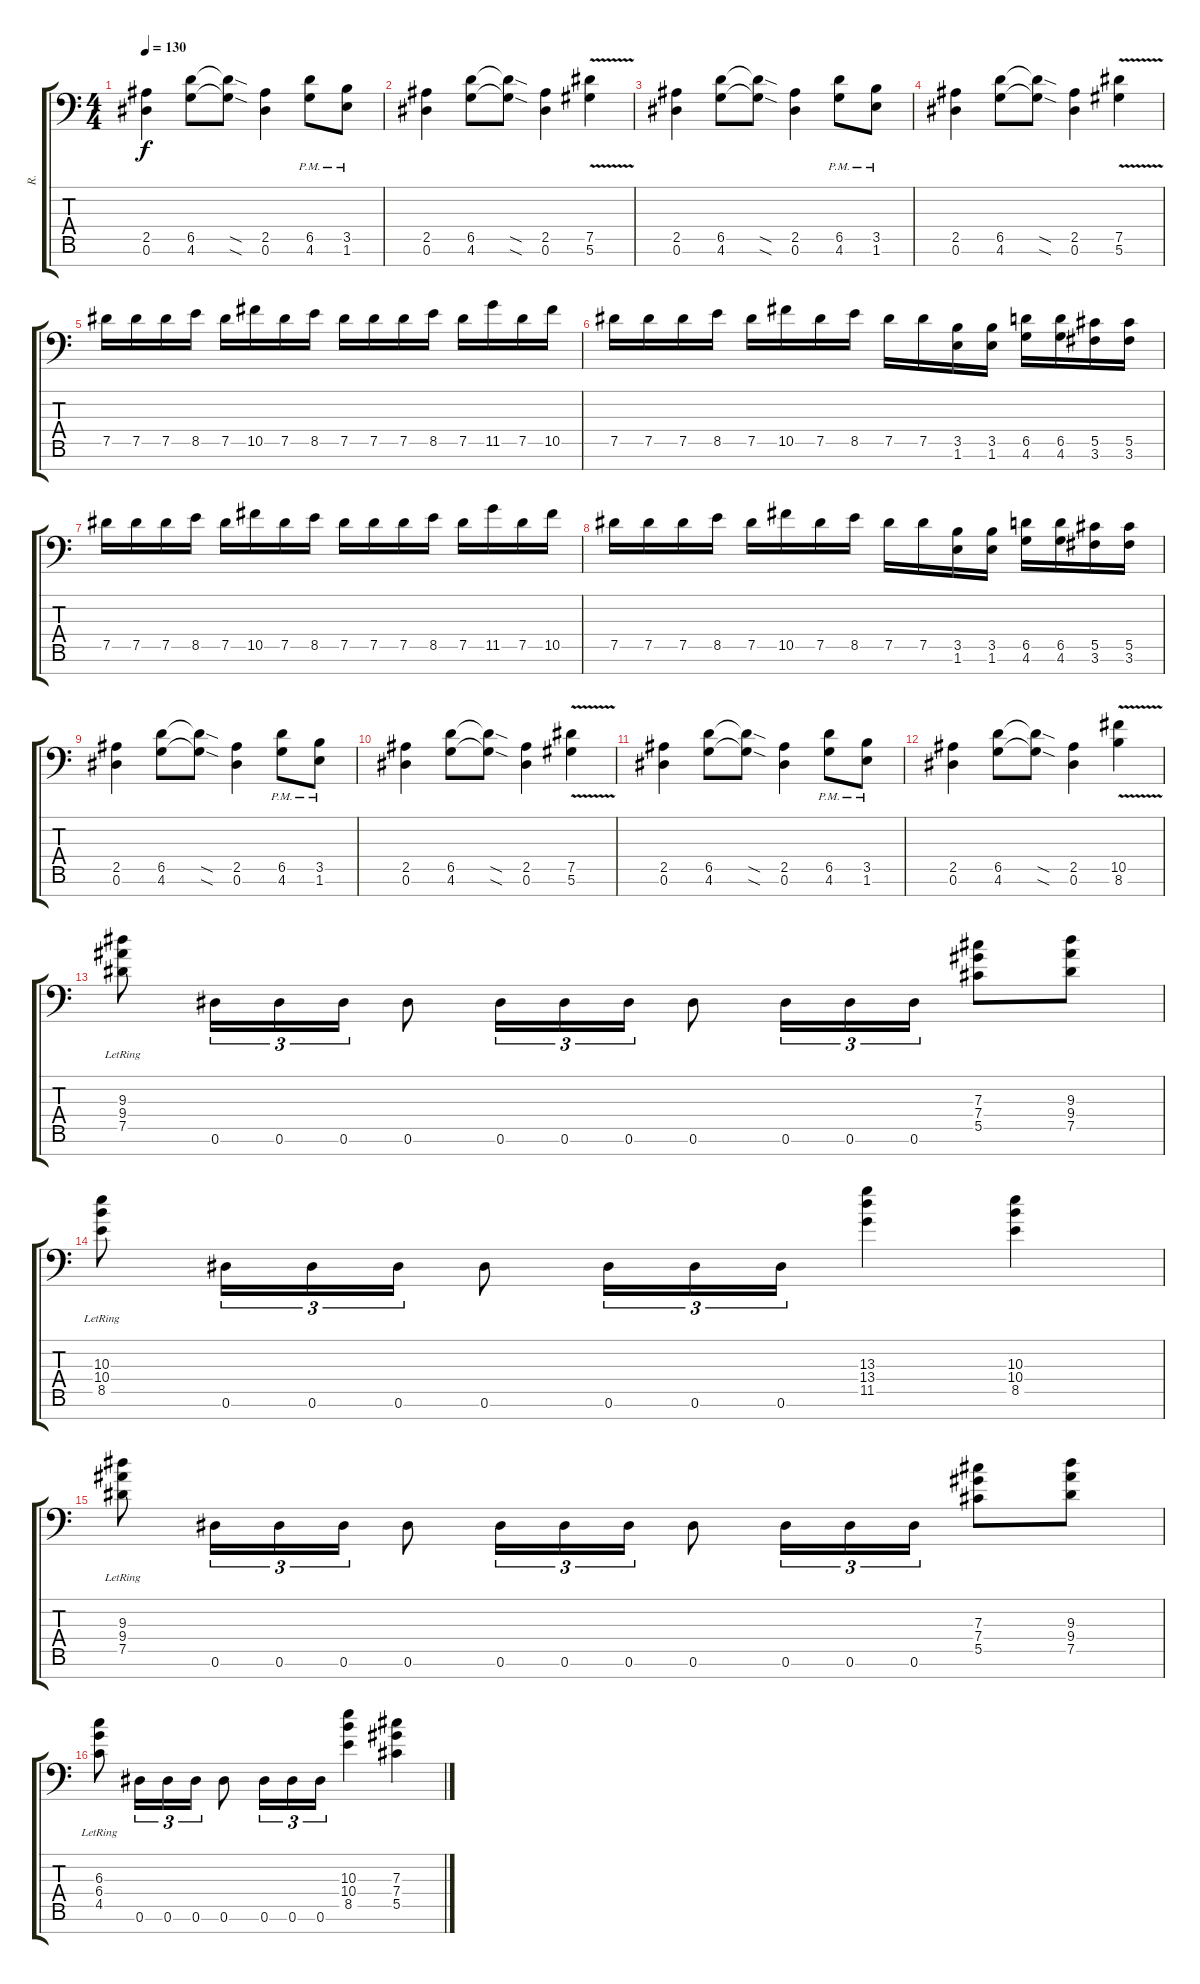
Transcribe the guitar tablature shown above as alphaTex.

\track ("R." "R.") {instrument distortionguitar}
\staff {score tabs}
\tuning (Eb4 Bb3 Gb3 Db3 Ab2 Eb2 Bb1) {hide}
\ts (4 4)
\tempo 130
\clef f4
\ks c
(2.5 0.6).4{dy f} (6.5 4.6).8 (6.5{sod t} 4.6{sod t}).8 (2.5 0.6).4 (6.5{pm} 4.6{pm}).8 (3.5{pm} 1.6{pm}).8 |
(2.5 0.6).4 (6.5 4.6).8 (6.5{sod t} 4.6{sod t}).8 (2.5 0.6).4 (7.5 5.6{v}).4 |
(2.5 0.6).4 (6.5 4.6).8 (6.5{sod t} 4.6{sod t}).8 (2.5 0.6).4 (6.5{pm} 4.6{pm}).8 (3.5{pm} 1.6{pm}).8 |
(2.5 0.6).4 (6.5 4.6).8 (6.5{sod t} 4.6{sod t}).8 (2.5 0.6).4 (7.5 5.6{v}).4 |
7.5.16 7.5.16 7.5.16 8.5.16 7.5.16 10.5.16 7.5.16 8.5.16 7.5.16 7.5.16 7.5.16 8.5.16 7.5.16 11.5.16 7.5.16 10.5.16 |
7.5.16 7.5.16 7.5.16 8.5.16 7.5.16 10.5.16 7.5.16 8.5.16 7.5.16 7.5.16 (3.5 1.6).16 (3.5 1.6).16 (6.5 4.6).16 (6.5 4.6).16 (5.5 3.6).16 (5.5 3.6).16 |
7.5.16 7.5.16 7.5.16 8.5.16 7.5.16 10.5.16 7.5.16 8.5.16 7.5.16 7.5.16 7.5.16 8.5.16 7.5.16 11.5.16 7.5.16 10.5.16 |
7.5.16 7.5.16 7.5.16 8.5.16 7.5.16 10.5.16 7.5.16 8.5.16 7.5.16 7.5.16 (3.5 1.6).16 (3.5 1.6).16 (6.5 4.6).16 (6.5 4.6).16 (5.5 3.6).16 (5.5 3.6).16 |
(2.5 0.6).4 (6.5 4.6).8 (6.5{sod t} 4.6{sod t}).8 (2.5 0.6).4 (6.5{pm} 4.6{pm}).8 (3.5{pm} 1.6{pm}).8 |
(2.5 0.6).4 (6.5 4.6).8 (6.5{sod t} 4.6{sod t}).8 (2.5 0.6).4 (7.5 5.6{v}).4 |
(2.5 0.6).4 (6.5 4.6).8 (6.5{sod t} 4.6{sod t}).8 (2.5 0.6).4 (6.5{pm} 4.6{pm}).8 (3.5{pm} 1.6{pm}).8 |
(2.5 0.6).4 (6.5 4.6).8 (6.5{sod t} 4.6{sod t}).8 (2.5 0.6).4 (10.5{v} 8.6{v}).4 |
(9.3{lr} 9.4{lr} 7.5{lr}).8 0.6.16{tu (3 2)} 0.6.16{tu (3 2)} 0.6.16{tu (3 2)} 0.6.8 0.6.16{tu (3 2)} 0.6.16{tu (3 2)} 0.6.16{tu (3 2)} 0.6.8 0.6.16{tu (3 2)} 0.6.16{tu (3 2)} 0.6.16{tu (3 2)} (7.3 7.4 5.5).8 (9.3 9.4 7.5).8 |
(10.3{lr} 10.4{lr} 8.5{lr}).8 0.6.16{tu (3 2)} 0.6.16{tu (3 2)} 0.6.16{tu (3 2)} 0.6.8 0.6.16{tu (3 2)} 0.6.16{tu (3 2)} 0.6.16{tu (3 2)} (13.3 13.4 11.5).4 (10.3 10.4 8.5).4 |
(9.3{lr} 9.4{lr} 7.5{lr}).8 0.6.16{tu (3 2)} 0.6.16{tu (3 2)} 0.6.16{tu (3 2)} 0.6.8 0.6.16{tu (3 2)} 0.6.16{tu (3 2)} 0.6.16{tu (3 2)} 0.6.8 0.6.16{tu (3 2)} 0.6.16{tu (3 2)} 0.6.16{tu (3 2)} (7.3 7.4 5.5).8 (9.3 9.4 7.5).8 |
(6.3{lr} 6.4{lr} 4.5{lr}).8 0.6.16{tu (3 2)} 0.6.16{tu (3 2)} 0.6.16{tu (3 2)} 0.6.8 0.6.16{tu (3 2)} 0.6.16{tu (3 2)} 0.6.16{tu (3 2)} (10.3 10.4 8.5).4 (7.3 7.4 5.5).4
